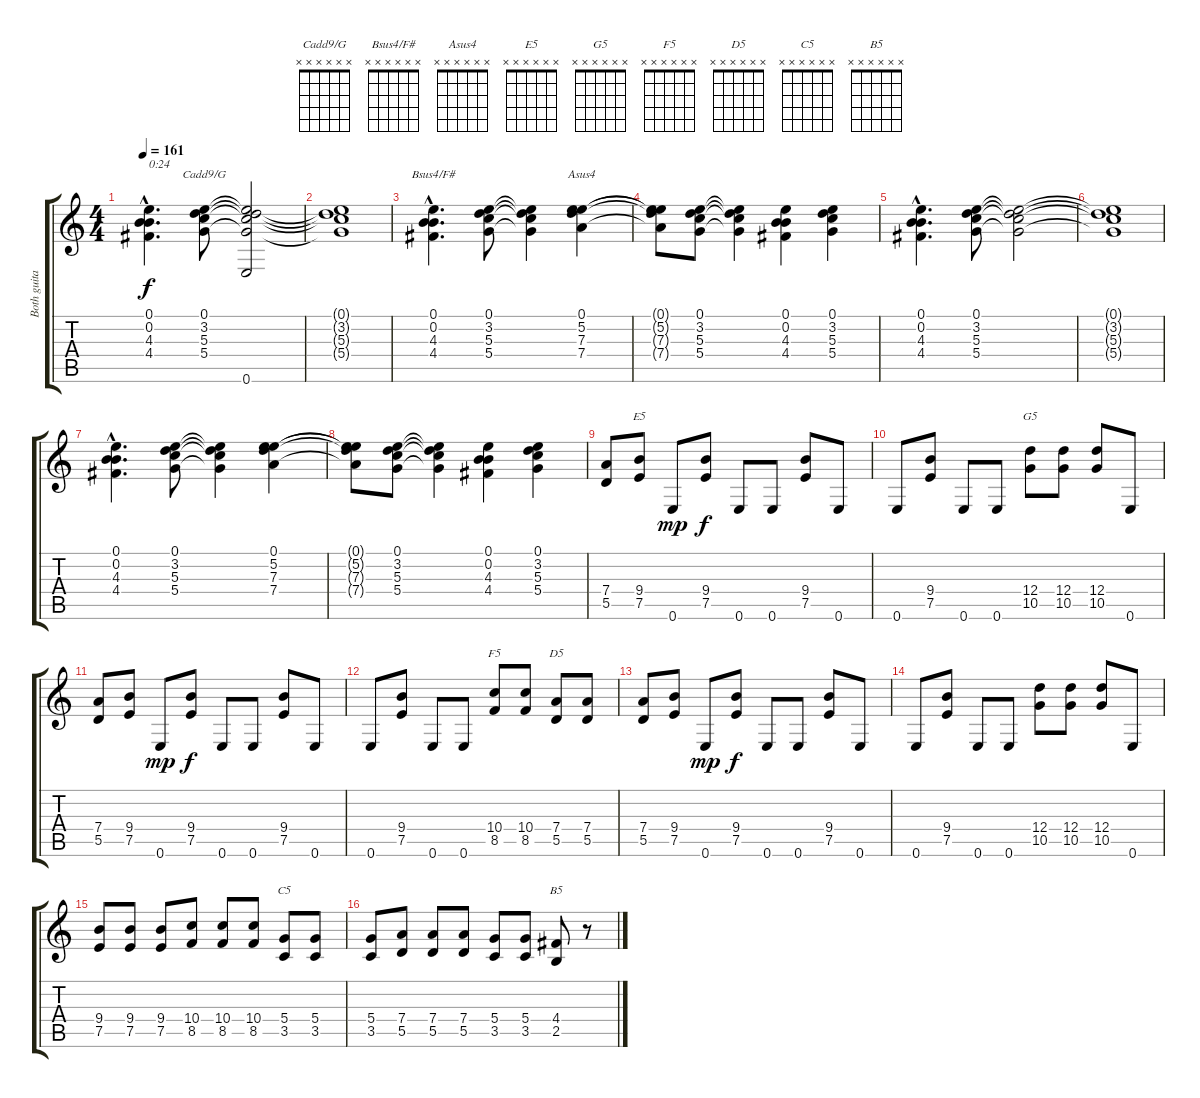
\track ("Both guitars" "Both guita") {instrument overdrivenguitar}
\staff {score tabs}
\tuning (E4 B3 G3 D3 A2 E2) {hide}
\chord ("Cadd9/G" x x x x x x) {firstfret 0}
\chord ("Bsus4/F#" x x x x x x) {firstfret 0}
\chord ("Asus4" x x x x x x) {firstfret 0}
\chord ("E5" x x x x x x) {firstfret 0}
\chord ("G5" x x x x x x) {firstfret 0}
\chord ("F5" x x x x x x) {firstfret 0}
\chord ("D5" x x x x x x) {firstfret 0}
\chord ("C5" x x x x x x) {firstfret 0}
\chord ("B5" x x x x x x) {firstfret 0}
\ts (4 4)
\tempo 161
\clef g2
\ks c
(0.1{hac} 0.2{hac} 4.3{hac} 4.4{hac}).4{d txt "0:24" dy f} (0.1 3.2 5.3 5.4).8{ch "Cadd9/G"} (0.1{t} 3.2{t} 5.3{t} 5.4{t} 0.6{t}).2 |
(0.1{t} 3.2{t} 5.3{t} 5.4{t}).1 |
(0.1{hac} 0.2{hac} 4.3{hac} 4.4{hac}).4{d ch "Bsus4/F#"} (0.1 3.2 5.3 5.4).8 (0.1{t} 3.2{t} 5.3{t} 5.4{t}).4 (0.1 5.2 7.3 7.4).4{ch "Asus4"} |
(0.1{t} 5.2{t} 7.3{t} 7.4{t}).8 (0.1 3.2 5.3 5.4).8 (0.1{t} 3.2{t} 5.3{t} 5.4{t}).4 (0.1 0.2 4.3 4.4).4 (0.1 3.2 5.3 5.4).4 |
(0.1{hac} 0.2{hac} 4.3{hac} 4.4{hac}).4{d} (0.1 3.2 5.3 5.4).8 (0.1{t} 3.2{t} 5.3{t} 5.4{t}).2 |
(0.1{t} 3.2{t} 5.3{t} 5.4{t}).1 |
(0.1{hac} 0.2{hac} 4.3{hac} 4.4{hac}).4{d} (0.1 3.2 5.3 5.4).8 (0.1{t} 3.2{t} 5.3{t} 5.4{t}).4 (0.1 5.2 7.3 7.4).4 |
(0.1{t} 5.2{t} 7.3{t} 7.4{t}).8 (0.1 3.2 5.3 5.4).8 (0.1{t} 3.2{t} 5.3{t} 5.4{t}).4 (0.1 0.2 4.3 4.4).4 (0.1 3.2 5.3 5.4).4 |
(7.4 5.5).8 (9.4 7.5).8{ch "E5"} 0.6.8{dy mp} (9.4 7.5).8{dy f} 0.6.8 0.6.8 (9.4 7.5).8 0.6.8 |
0.6.8 (9.4 7.5).8 0.6.8 0.6.8 (12.4 10.5).8{ch "G5"} (12.4 10.5).8 (12.4 10.5).8 0.6.8 |
(7.4 5.5).8 (9.4 7.5).8 0.6.8{dy mp} (9.4 7.5).8{dy f} 0.6.8 0.6.8 (9.4 7.5).8 0.6.8 |
0.6.8 (9.4 7.5).8 0.6.8 0.6.8 (10.4 8.5).8{ch "F5"} (10.4 8.5).8 (7.4 5.5).8{ch "D5"} (7.4 5.5).8 |
(7.4 5.5).8 (9.4 7.5).8 0.6.8{dy mp} (9.4 7.5).8{dy f} 0.6.8 0.6.8 (9.4 7.5).8 0.6.8 |
0.6.8 (9.4 7.5).8 0.6.8 0.6.8 (12.4 10.5).8 (12.4 10.5).8 (12.4 10.5).8 0.6.8 |
(9.4 7.5).8 (9.4 7.5).8 (9.4 7.5).8 (10.4 8.5).8 (10.4 8.5).8 (10.4 8.5).8 (5.4 3.5).8{ch "C5"} (5.4 3.5).8 |
(5.4 3.5).8 (7.4 5.5).8 (7.4 5.5).8 (7.4 5.5).8 (5.4 3.5).8 (5.4 3.5).8 (4.4 2.5).8{ch "B5"} r.8
